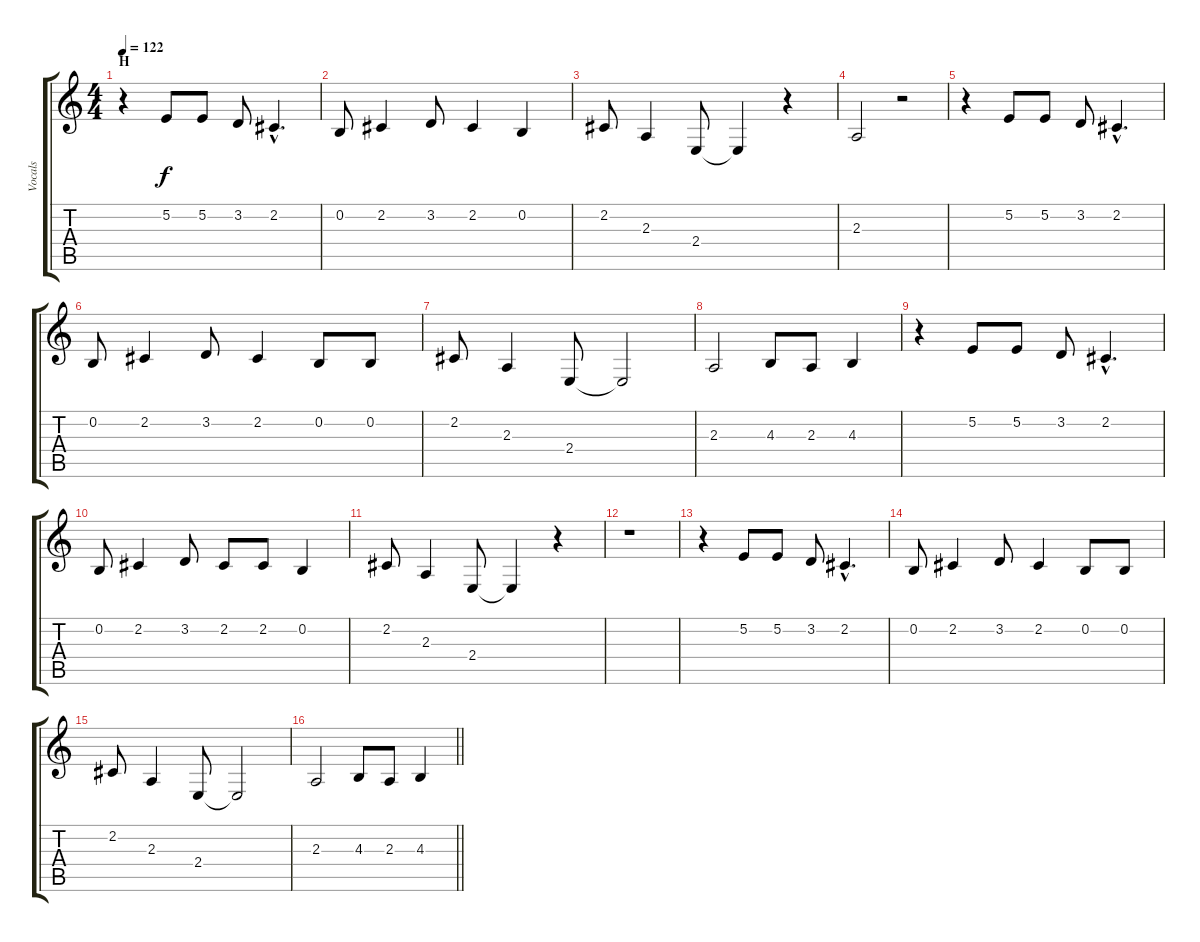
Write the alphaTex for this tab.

\track ("Vocals" "Vocals") {instrument tenorsax}
\staff {score tabs}
\tuning (E4 B3 G3 D3 A2 E2) {hide}
\ts (4 4)
\section ("" "H")
\tempo 122
\clef g2
\ks c
r.4{dy f} 5.2.8 5.2.8 3.2.8 2.2{hac}.4{d} |
0.2.8 2.2.4 3.2.8 2.2.4 0.2.4 |
2.2.8 2.3.4 2.4.8 2.4{t}.4 r.4 |
2.3.2 r.2 |
r.4 5.2.8 5.2.8 3.2.8 2.2{hac}.4{d} |
0.2.8 2.2.4 3.2.8 2.2.4 0.2.8 0.2.8 |
2.2.8 2.3.4 2.4.8 2.4{t}.2 |
2.3.2 4.3.8 2.3.8 4.3.4 |
r.4 5.2.8 5.2.8 3.2.8 2.2{hac}.4{d} |
0.2.8 2.2.4 3.2.8 2.2.8 2.2.8 0.2.4 |
2.2.8 2.3.4 2.4.8 2.4{t}.4 r.4 |
r.1 |
r.4 5.2.8 5.2.8 3.2.8 2.2{hac}.4{d} |
0.2.8 2.2.4 3.2.8 2.2.4 0.2.8 0.2.8 |
2.2.8 2.3.4 2.4.8 2.4{t}.2 |
\barLineRight lightlight
2.3.2 4.3.8 2.3.8 4.3.4
